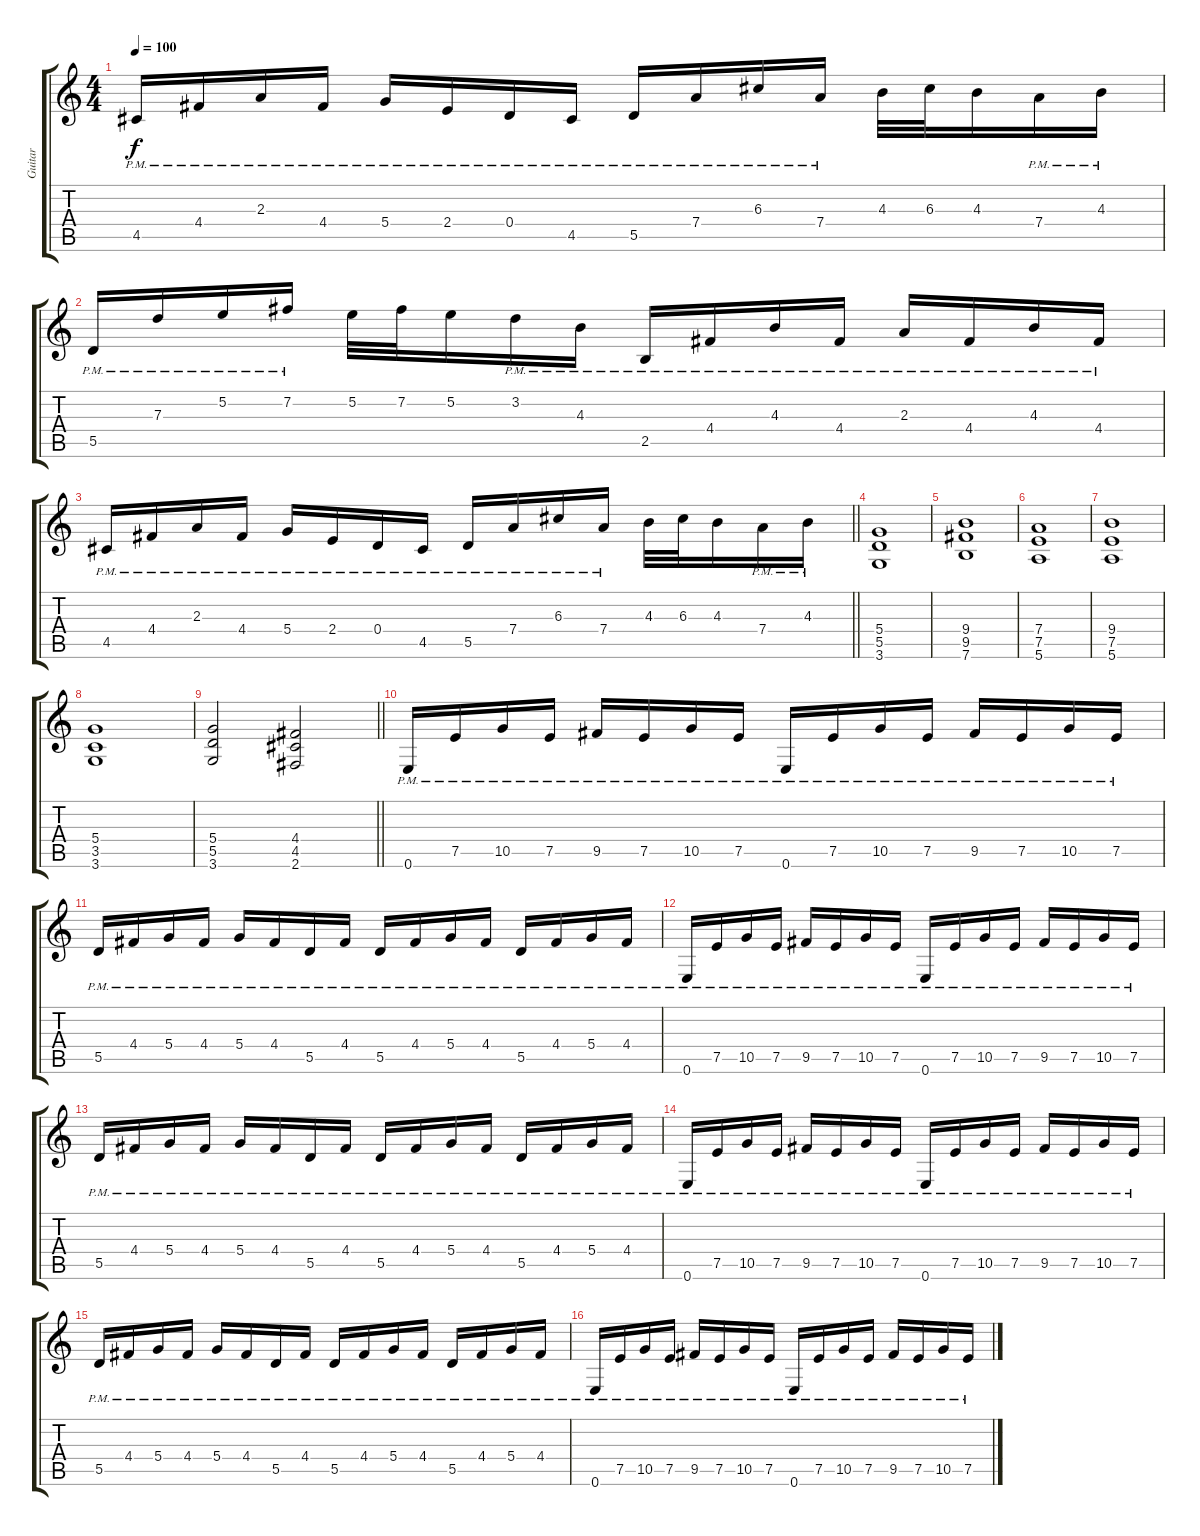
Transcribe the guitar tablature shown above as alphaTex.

\track ("Guitar" "Guitar") {instrument distortionguitar}
\staff {score tabs}
\tuning (E4 B3 G3 D3 A2 E2) {hide}
\ts (4 4)
\tempo 100
\clef g2
\ks c
4.5{pm}.16{dy f} 4.4{pm}.16 2.3{pm}.16 4.4{pm}.16 5.4{pm}.16 2.4{pm}.16 0.4{pm}.16 4.5{pm}.16 5.5{pm}.16 7.4{pm}.16 6.3{pm}.16 7.4{pm}.16 4.3.32 6.3.32 4.3.16 7.4{pm}.16 4.3{pm}.16 |
5.5{pm}.16 7.3{pm}.16 5.2{pm}.16 7.2{pm}.16 5.2.32 7.2.32 5.2.16 3.2{pm}.16 4.3{pm}.16 2.5{pm}.16 4.4{pm}.16 4.3{pm}.16 4.4{pm}.16 2.3{pm}.16 4.4{pm}.16 4.3{pm}.16 4.4{pm}.16 |
\barLineRight lightlight
4.5{pm}.16 4.4{pm}.16 2.3{pm}.16 4.4{pm}.16 5.4{pm}.16 2.4{pm}.16 0.4{pm}.16 4.5{pm}.16 5.5{pm}.16 7.4{pm}.16 6.3{pm}.16 7.4{pm}.16 4.3.32 6.3.32 4.3.16 7.4{pm}.16 4.3{pm}.16 |
(5.4 5.5 3.6).1 |
(9.4 9.5 7.6).1 |
(7.4 7.5 5.6).1 |
(9.4 7.5 5.6).1 |
(5.4 3.5 3.6).1 |
\barLineRight lightlight
(5.4 5.5 3.6).2 (4.4 4.5 2.6).2 |
0.6{pm}.16 7.5{pm}.16 10.5{pm}.16 7.5{pm}.16 9.5{pm}.16 7.5{pm}.16 10.5{pm}.16 7.5{pm}.16 0.6{pm}.16 7.5{pm}.16 10.5{pm}.16 7.5{pm}.16 9.5{pm}.16 7.5{pm}.16 10.5{pm}.16 7.5{pm}.16 |
5.5{pm}.16 4.4{pm}.16 5.4{pm}.16 4.4{pm}.16 5.4{pm}.16 4.4{pm}.16 5.5{pm}.16 4.4{pm}.16 5.5{pm}.16 4.4{pm}.16 5.4{pm}.16 4.4{pm}.16 5.5{pm}.16 4.4{pm}.16 5.4{pm}.16 4.4{pm}.16 |
0.6{pm}.16 7.5{pm}.16 10.5{pm}.16 7.5{pm}.16 9.5{pm}.16 7.5{pm}.16 10.5{pm}.16 7.5{pm}.16 0.6{pm}.16 7.5{pm}.16 10.5{pm}.16 7.5{pm}.16 9.5{pm}.16 7.5{pm}.16 10.5{pm}.16 7.5{pm}.16 |
5.5{pm}.16 4.4{pm}.16 5.4{pm}.16 4.4{pm}.16 5.4{pm}.16 4.4{pm}.16 5.5{pm}.16 4.4{pm}.16 5.5{pm}.16 4.4{pm}.16 5.4{pm}.16 4.4{pm}.16 5.5{pm}.16 4.4{pm}.16 5.4{pm}.16 4.4{pm}.16 |
0.6{pm}.16 7.5{pm}.16 10.5{pm}.16 7.5{pm}.16 9.5{pm}.16 7.5{pm}.16 10.5{pm}.16 7.5{pm}.16 0.6{pm}.16 7.5{pm}.16 10.5{pm}.16 7.5{pm}.16 9.5{pm}.16 7.5{pm}.16 10.5{pm}.16 7.5{pm}.16 |
5.5{pm}.16 4.4{pm}.16 5.4{pm}.16 4.4{pm}.16 5.4{pm}.16 4.4{pm}.16 5.5{pm}.16 4.4{pm}.16 5.5{pm}.16 4.4{pm}.16 5.4{pm}.16 4.4{pm}.16 5.5{pm}.16 4.4{pm}.16 5.4{pm}.16 4.4{pm}.16 |
0.6{pm}.16 7.5{pm}.16 10.5{pm}.16 7.5{pm}.16 9.5{pm}.16 7.5{pm}.16 10.5{pm}.16 7.5{pm}.16 0.6{pm}.16 7.5{pm}.16 10.5{pm}.16 7.5{pm}.16 9.5{pm}.16 7.5{pm}.16 10.5{pm}.16 7.5{pm}.16
